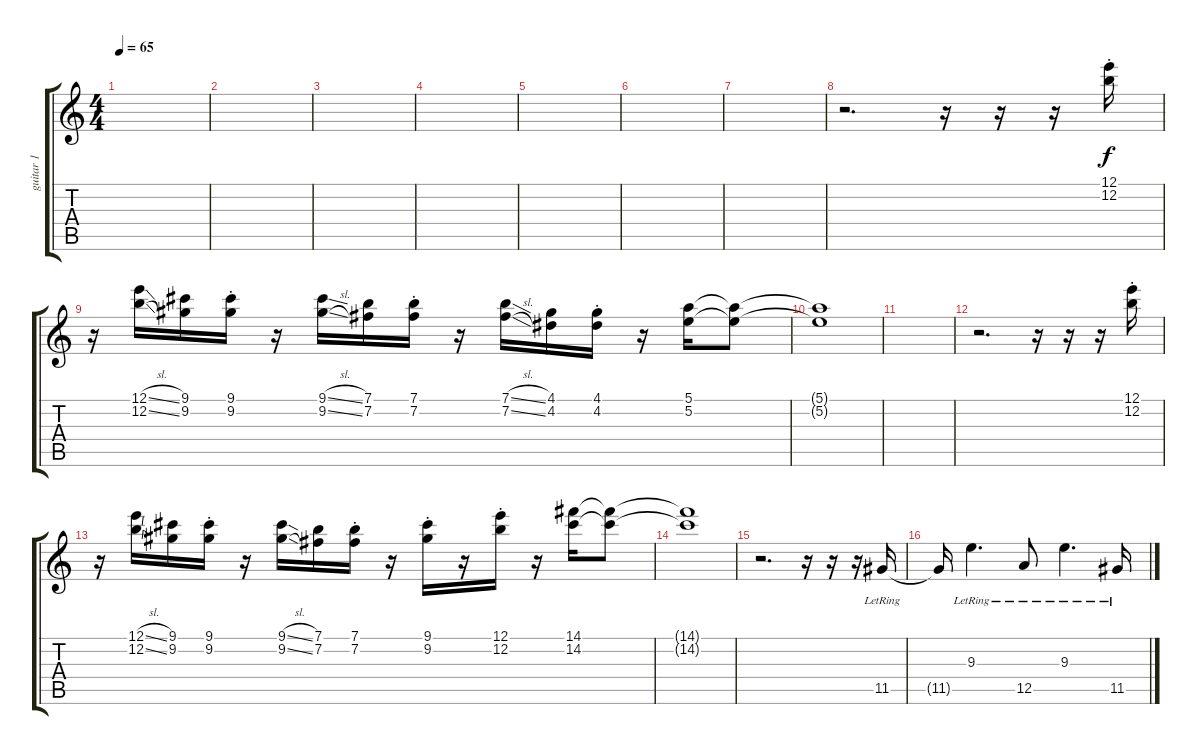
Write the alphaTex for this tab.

\track ("guitar 1" "guitar 1") {instrument electricguitarjazz}
\staff {score tabs}
\tuning (E4 B3 G3 D3 A2 E2) {hide}
\ts (4 4)
\tempo 65
\clef g2
\ks c
|
|
|
|
|
|
|
r.2{d} r.16 r.16 r.16 (12.1{st} 12.2{st}).16{volume 6} |
r.16 (12.1{sl} 12.2{sl}).16 (9.1 9.2).16 (9.1{st} 9.2{st}).16 r.16 (9.1{sl} 9.2{sl}).16 (7.1 7.2).16 (7.1{st} 7.2{st}).16 r.16 (7.1{sl} 7.2{sl}).16 (4.1 4.2).16 (4.1{st} 4.2{st}).16 r.16 (5.1 5.2).16 (5.1{t} 5.2{t}).8 |
(5.1{t} 5.2{t}).1 |
|
r.2{d} r.16 r.16 r.16 (12.1{st} 12.2{st}).16 |
r.16 (12.1{sl} 12.2{sl}).16 (9.1 9.2).16 (9.1{st} 9.2{st}).16 r.16 (9.1{sl} 9.2{sl}).16 (7.1 7.2).16 (7.1{st} 7.2{st}).16 r.16 (9.1{st} 9.2{st}).16 r.16 (12.1{st} 12.2{st}).16 r.16 (14.1 14.2).16 (14.1{t} 14.2{t}).8 |
(14.1{t} 14.2{t}).1 |
r.2{d} r.16 r.16 r.16 11.5{lr}.16{volume 13} |
11.5{t}.16 9.3{lr}.4{d} 12.5{lr}.8 9.3{lr}.4{d} 11.5{lr}.16
